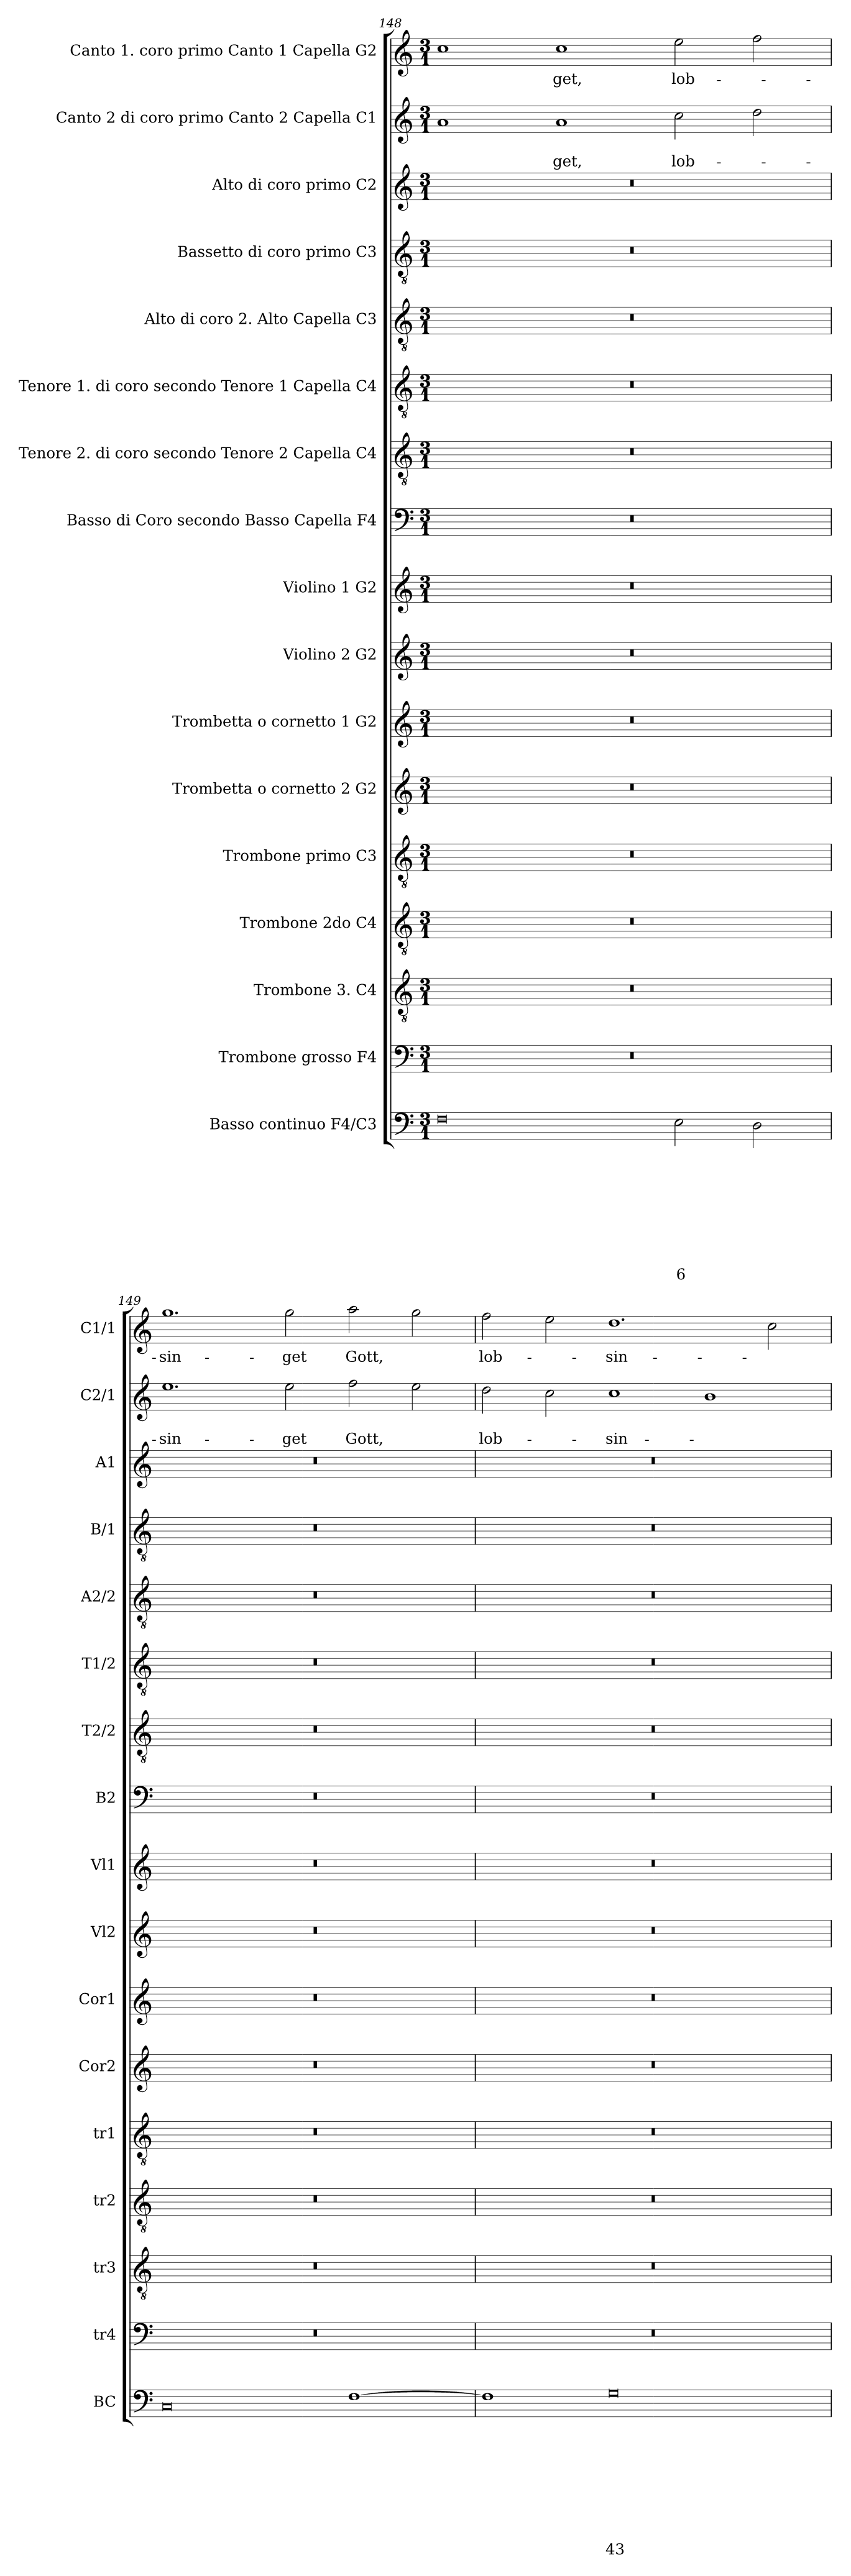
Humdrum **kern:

**kern	**text	**text	**text	**text	**text	**text	**text	**text	**text	**kern	**kern	**kern	**kern	**kern	**kern	**kern	**kern	**kern	**kern	**kern	**kern	**kern	**kern	**kern	**text	**text	**kern	**text
*part17	*part17	*part17	*part17	*part17	*part17	*part17	*part17	*part17	*part17	*part16	*part15	*part14	*part13	*part12	*part11	*part10	*part9	*part8	*part7	*part6	*part5	*part4	*part3	*part2	*part2	*part2	*part1	*part1
*staff17	*staff17	*staff17	*staff17	*staff17	*staff17	*staff17	*staff17	*staff17	*staff17	*staff16	*staff15	*staff14	*staff13	*staff12	*staff11	*staff10	*staff9	*staff8	*staff7	*staff6	*staff5	*staff4	*staff3	*staff2	*staff2	*staff2	*staff1	*staff1
*I"Basso continuo F4/C3	*	*	*	*	*	*	*	*	*	*I"Trombone grosso F4	*I"Trombone 3. C4	*I"Trombone 2do C4	*I"Trombone primo C3	*I"Trombetta o cornetto 2 G2	*I"Trombetta o cornetto 1 G2	*I"Violino 2 G2	*I"Violino 1 G2	*I"Basso di Coro secondo Basso Capella F4	*I"Tenore 2.  di coro secondo Tenore 2 Capella C4	*I"Tenore 1. di coro secondo Tenore 1 Capella C4	*I"Alto di coro 2. Alto Capella C3	*I"Bassetto di coro primo C3	*I"Alto di coro primo C2	*I"Canto 2 di coro primo Canto 2 Capella C1	*	*	*I"Canto 1. coro primo Canto 1 Capella G2	*
*I'BC	*	*	*	*	*	*	*	*	*	*I'tr4	*I'tr3	*I'tr2	*I'tr1	*I'Cor2	*I'Cor1	*I'Vl2	*I'Vl1	*I'B2	*I'T2/2	*I'T1/2	*I'A2/2	*I'B/1	*I'A1	*I'C2/1	*	*	*I'C1/1	*
*clefF4	*	*	*	*	*	*	*	*	*	*clefF4	*clefGv2	*clefGv2	*clefGv2	*clefG2	*clefG2	*clefG2	*clefG2	*clefF4	*clefGv2	*clefGv2	*clefGv2	*clefGv2	*clefG2	*clefG2	*	*	*clefG2	*
*k[]	*	*	*	*	*	*	*	*	*	*k[]	*k[]	*k[]	*k[]	*k[]	*k[]	*k[]	*k[]	*k[]	*k[]	*k[]	*k[]	*k[]	*k[]	*k[]	*	*	*k[]	*
*C:	*	*	*	*	*	*	*	*	*	*C:	*C:	*C:	*C:	*C:	*C:	*C:	*C:	*C:	*C:	*C:	*C:	*C:	*C:	*C:	*	*	*C:	*
*M3/1	*	*	*	*	*	*	*	*	*	*M3/1	*M3/1	*M3/1	*M3/1	*M3/1	*M3/1	*M3/1	*M3/1	*M3/1	*M3/1	*M3/1	*M3/1	*M3/1	*M3/1	*M3/1	*	*	*M3/1	*
=148	=148	=148	=148	=148	=148	=148	=148	=148	=148	=148	=148	=148	=148	=148	=148	=148	=148	=148	=148	=148	=148	=148	=148	=148	=148	=148	=148	=148
0F	.	.	.	.	.	.	.	.	.	0.r	0.r	0.r	0.r	0.r	0.r	0.r	0.r	0.r	0.r	0.r	0.r	0.r	0.r	1a	.	.	1cc	.
!	!	!	!	!	!	!	!	!	!	!	!	!	!	!	!	!	!	!	!	!	!	!	!	!	!	!LO:LY:b	!	!LO:LY:b
.	.	.	.	.	.	.	.	.	.	.	.	.	.	.	.	.	.	.	.	.	.	.	.	1a	.	-get,	1cc	-get,
!	!	!	!	!	!	!	!	!	!LO:LY:b	!	!	!	!	!	!	!	!	!	!	!	!	!	!	!	!	!LO:LY:b	!	!LO:LY:b
2E\	.	.	.	.	.	.	.	.	6	.	.	.	.	.	.	.	.	.	.	.	.	.	.	2cc\	.	lob-	2ee\	lob-
2D\	.	.	.	.	.	.	.	.	.	.	.	.	.	.	.	.	.	.	.	.	.	.	.	2dd\	.	.	2ff\	.
=149	=149	=149	=149	=149	=149	=149	=149	=149	=149	=149	=149	=149	=149	=149	=149	=149	=149	=149	=149	=149	=149	=149	=149	=149	=149	=149	=149	=149
!	!	!	!	!	!	!	!	!	!	!	!	!	!	!	!	!	!	!	!	!	!	!	!	!	!	!LO:LY:b	!	!LO:LY:b
0C	.	.	.	.	.	.	.	.	.	0.r	0.r	0.r	0.r	0.r	0.r	0.r	0.r	0.r	0.r	0.r	0.r	0.r	0.r	1.ee	.	-sin-	1.gg	-sin-
!	!	!	!	!	!	!	!	!	!	!	!	!	!	!	!	!	!	!	!	!	!	!	!	!	!	!LO:LY:b	!	!LO:LY:b
.	.	.	.	.	.	.	.	.	.	.	.	.	.	.	.	.	.	.	.	.	.	.	.	2ee\	.	-get	2gg\	-get
!	!	!	!	!	!	!	!	!	!	!	!	!	!	!	!	!	!	!	!	!	!	!	!	!	!	!LO:LY:b	!	!LO:LY:b
[1F	.	.	.	.	.	.	.	.	.	.	.	.	.	.	.	.	.	.	.	.	.	.	.	2ff\	.	Gott,	2aa\	Gott,
.	.	.	.	.	.	.	.	.	.	.	.	.	.	.	.	.	.	.	.	.	.	.	.	2ee\	.	.	2gg\	.
=150	=150	=150	=150	=150	=150	=150	=150	=150	=150	=150	=150	=150	=150	=150	=150	=150	=150	=150	=150	=150	=150	=150	=150	=150	=150	=150	=150	=150
!	!	!	!	!	!	!	!	!	!	!	!	!	!	!	!	!	!	!	!	!	!	!	!	!	!	!LO:LY:b	!	!LO:LY:b
1F]	.	.	.	.	.	.	.	.	.	0.r	0.r	0.r	0.r	0.r	0.r	0.r	0.r	0.r	0.r	0.r	0.r	0.r	0.r	2dd\	.	lob-	2ff\	lob-
.	.	.	.	.	.	.	.	.	.	.	.	.	.	.	.	.	.	.	.	.	.	.	.	2cc\	.	.	2ee\	.
!	!	!	!	!	!	!	!	!	!LO:LY:b	!	!	!	!	!	!	!	!	!	!	!	!	!	!	!	!	!LO:LY:b	!	!LO:LY:b
0G	.	.	.	.	.	.	.	.	43	.	.	.	.	.	.	.	.	.	.	.	.	.	.	1cc	.	-sin-	1.dd	-sin-
.	.	.	.	.	.	.	.	.	.	.	.	.	.	.	.	.	.	.	.	.	.	.	.	1b	.	.	.	.
.	.	.	.	.	.	.	.	.	.	.	.	.	.	.	.	.	.	.	.	.	.	.	.	.	.	.	2cc\	.
=	=	=	=	=	=	=	=	=	=	=	=	=	=	=	=	=	=	=	=	=	=	=	=	=	=	=	=	=
*-	*-	*-	*-	*-	*-	*-	*-	*-	*-	*-	*-	*-	*-	*-	*-	*-	*-	*-	*-	*-	*-	*-	*-	*-	*-	*-	*-	*-
